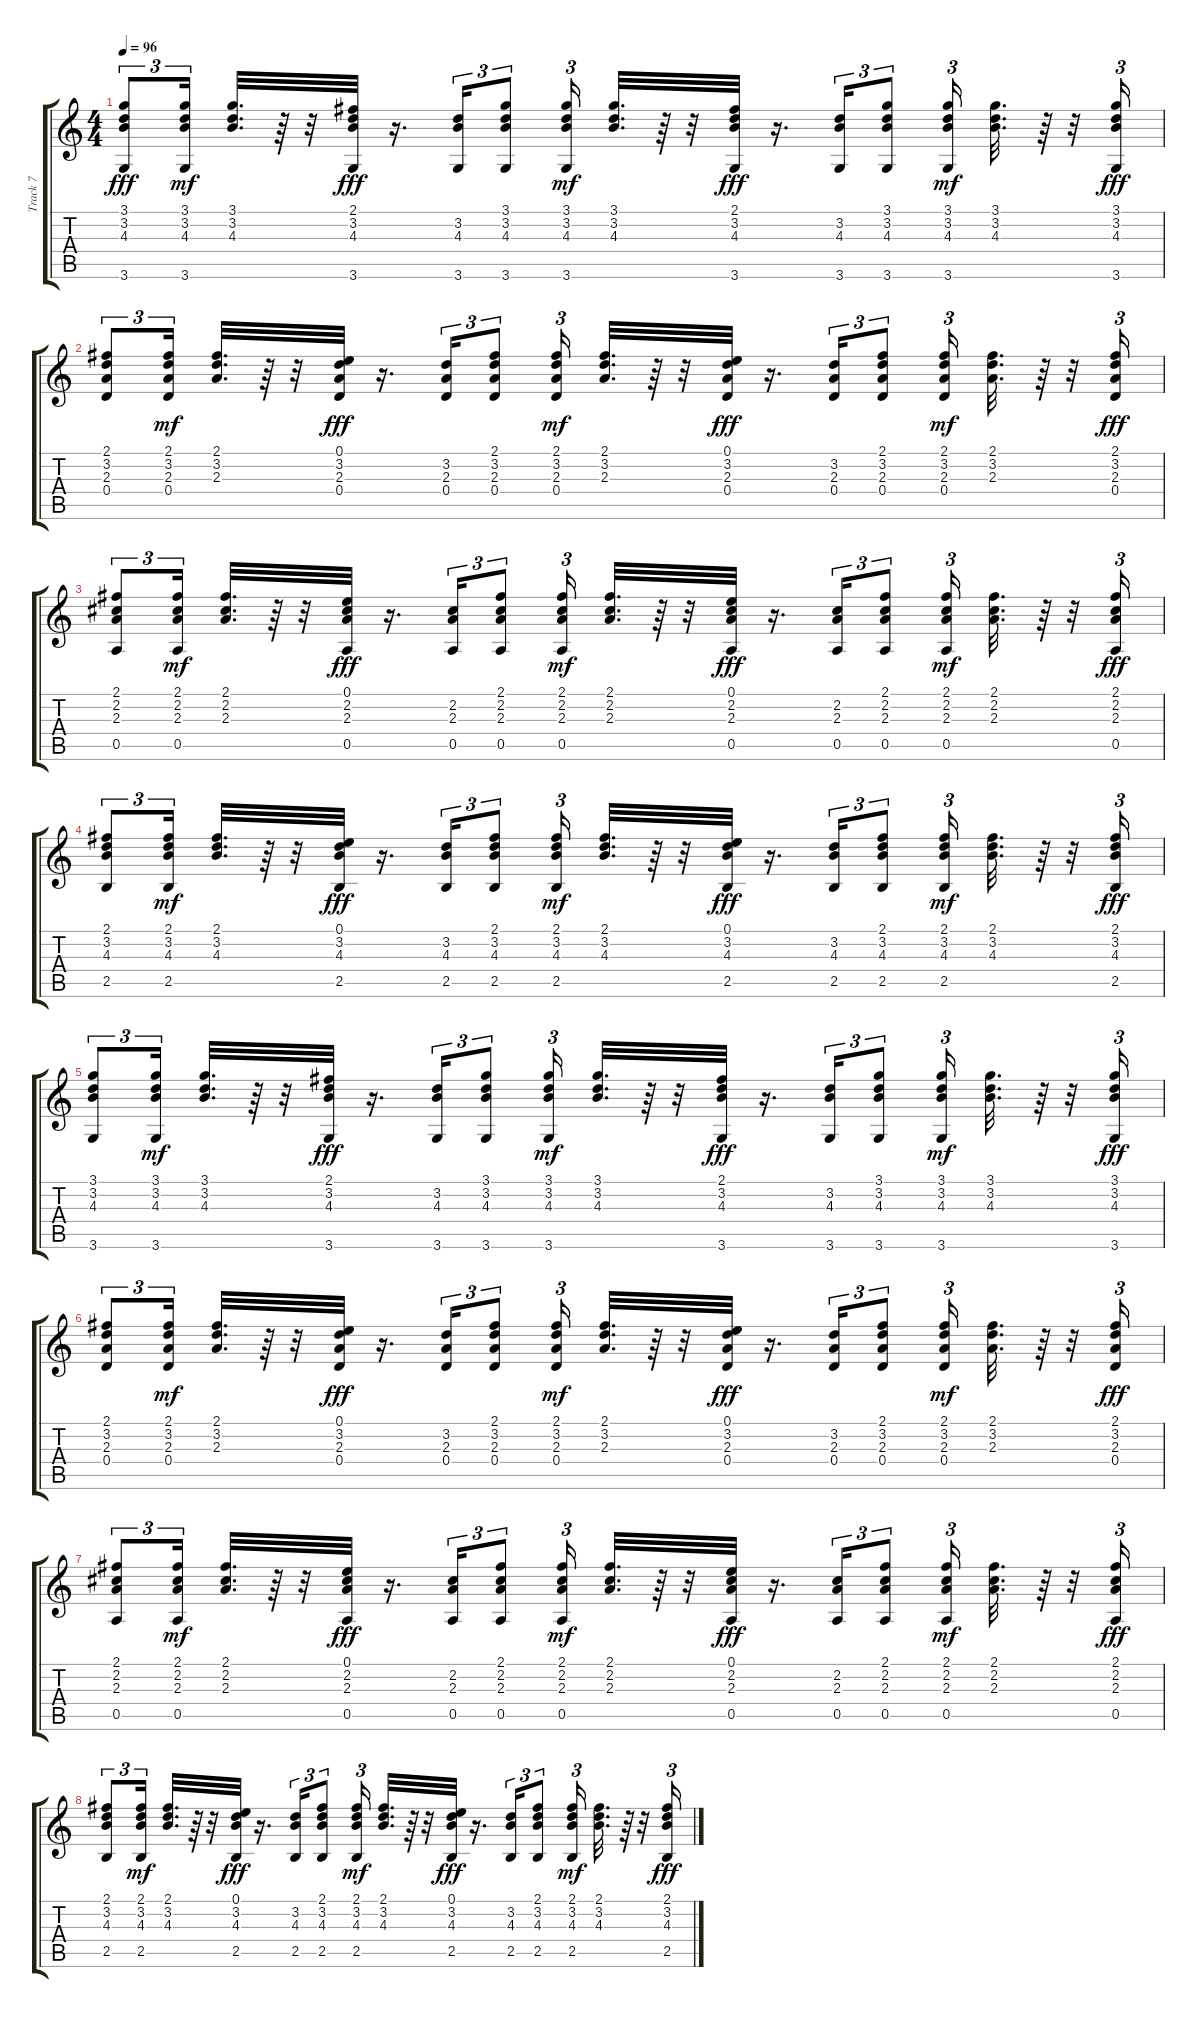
\track ("Track 7" "Track 7") {instrument distortionguitar}
\staff {score tabs}
\tuning (E4 B3 G3 D3 A2 E2) {hide}
\ts (4 4)
\tempo 96
\clef g2
\ks c
(3.1 3.2 4.3 3.6).8{tu (3 2) dy fff} (3.1 3.2 4.3 3.6).16{tu (3 2) dy mf} (3.1 3.2 4.3).32{d} r.64 r.32 (2.1 3.2 4.3 3.6).32{dy fff} r.16{d} (3.2 4.3 3.6).16{tu (3 2)} (3.1 3.2 4.3 3.6).8{tu (3 2)} (3.1 3.2 4.3 3.6).16{tu (3 2) dy mf} (3.1 3.2 4.3).32{d} r.64 r.32 (2.1 3.2 4.3 3.6).32{dy fff} r.16{d} (3.2 4.3 3.6).16{tu (3 2)} (3.1 3.2 4.3 3.6).8{tu (3 2)} (3.1 3.2 4.3 3.6).16{tu (3 2) dy mf} (3.1 3.2 4.3).32{d} r.64 r.32 (3.1 3.2 4.3 3.6).16{tu (3 2) dy fff} |
(2.1 3.2 2.3 0.4).8{tu (3 2)} (2.1 3.2 2.3 0.4).16{tu (3 2) dy mf} (2.1 3.2 2.3).32{d} r.64 r.32 (0.1 3.2 2.3 0.4).32{dy fff} r.16{d} (3.2 2.3 0.4).16{tu (3 2)} (2.1 3.2 2.3 0.4).8{tu (3 2)} (2.1 3.2 2.3 0.4).16{tu (3 2) dy mf} (2.1 3.2 2.3).32{d} r.64 r.32 (0.1 3.2 2.3 0.4).32{dy fff} r.16{d} (3.2 2.3 0.4).16{tu (3 2)} (2.1 3.2 2.3 0.4).8{tu (3 2)} (2.1 3.2 2.3 0.4).16{tu (3 2) dy mf} (2.1 3.2 2.3).32{d} r.64 r.32 (2.1 3.2 2.3 0.4).16{tu (3 2) dy fff} |
(2.1 2.2 2.3 0.5).8{tu (3 2)} (2.1 2.2 2.3 0.5).16{tu (3 2) dy mf} (2.1 2.2 2.3).32{d} r.64 r.32 (0.1 2.2 2.3 0.5).32{dy fff} r.16{d} (2.2 2.3 0.5).16{tu (3 2)} (2.1 2.2 2.3 0.5).8{tu (3 2)} (2.1 2.2 2.3 0.5).16{tu (3 2) dy mf} (2.1 2.2 2.3).32{d} r.64 r.32 (0.1 2.2 2.3 0.5).32{dy fff} r.16{d} (2.2 2.3 0.5).16{tu (3 2)} (2.1 2.2 2.3 0.5).8{tu (3 2)} (2.1 2.2 2.3 0.5).16{tu (3 2) dy mf} (2.1 2.2 2.3).32{d} r.64 r.32 (2.1 2.2 2.3 0.5).16{tu (3 2) dy fff} |
(2.1 3.2 4.3 2.5).8{tu (3 2)} (2.1 3.2 4.3 2.5).16{tu (3 2) dy mf} (2.1 3.2 4.3).32{d} r.64 r.32 (0.1 3.2 4.3 2.5).32{dy fff} r.16{d} (3.2 4.3 2.5).16{tu (3 2)} (2.1 3.2 4.3 2.5).8{tu (3 2)} (2.1 3.2 4.3 2.5).16{tu (3 2) dy mf} (2.1 3.2 4.3).32{d} r.64 r.32 (0.1 3.2 4.3 2.5).32{dy fff} r.16{d} (3.2 4.3 2.5).16{tu (3 2)} (2.1 3.2 4.3 2.5).8{tu (3 2)} (2.1 3.2 4.3 2.5).16{tu (3 2) dy mf} (2.1 3.2 4.3).32{d} r.64 r.32 (2.1 3.2 4.3 2.5).16{tu (3 2) dy fff} |
(3.1 3.2 4.3 3.6).8{tu (3 2)} (3.1 3.2 4.3 3.6).16{tu (3 2) dy mf} (3.1 3.2 4.3).32{d} r.64 r.32 (2.1 3.2 4.3 3.6).32{dy fff} r.16{d} (3.2 4.3 3.6).16{tu (3 2)} (3.1 3.2 4.3 3.6).8{tu (3 2)} (3.1 3.2 4.3 3.6).16{tu (3 2) dy mf} (3.1 3.2 4.3).32{d} r.64 r.32 (2.1 3.2 4.3 3.6).32{dy fff} r.16{d} (3.2 4.3 3.6).16{tu (3 2)} (3.1 3.2 4.3 3.6).8{tu (3 2)} (3.1 3.2 4.3 3.6).16{tu (3 2) dy mf} (3.1 3.2 4.3).32{d} r.64 r.32 (3.1 3.2 4.3 3.6).16{tu (3 2) dy fff} |
(2.1 3.2 2.3 0.4).8{tu (3 2)} (2.1 3.2 2.3 0.4).16{tu (3 2) dy mf} (2.1 3.2 2.3).32{d} r.64 r.32 (0.1 3.2 2.3 0.4).32{dy fff} r.16{d} (3.2 2.3 0.4).16{tu (3 2)} (2.1 3.2 2.3 0.4).8{tu (3 2)} (2.1 3.2 2.3 0.4).16{tu (3 2) dy mf} (2.1 3.2 2.3).32{d} r.64 r.32 (0.1 3.2 2.3 0.4).32{dy fff} r.16{d} (3.2 2.3 0.4).16{tu (3 2)} (2.1 3.2 2.3 0.4).8{tu (3 2)} (2.1 3.2 2.3 0.4).16{tu (3 2) dy mf} (2.1 3.2 2.3).32{d} r.64 r.32 (2.1 3.2 2.3 0.4).16{tu (3 2) dy fff} |
(2.1 2.2 2.3 0.5).8{tu (3 2)} (2.1 2.2 2.3 0.5).16{tu (3 2) dy mf} (2.1 2.2 2.3).32{d} r.64 r.32 (0.1 2.2 2.3 0.5).32{dy fff} r.16{d} (2.2 2.3 0.5).16{tu (3 2)} (2.1 2.2 2.3 0.5).8{tu (3 2)} (2.1 2.2 2.3 0.5).16{tu (3 2) dy mf} (2.1 2.2 2.3).32{d} r.64 r.32 (0.1 2.2 2.3 0.5).32{dy fff} r.16{d} (2.2 2.3 0.5).16{tu (3 2)} (2.1 2.2 2.3 0.5).8{tu (3 2)} (2.1 2.2 2.3 0.5).16{tu (3 2) dy mf} (2.1 2.2 2.3).32{d} r.64 r.32 (2.1 2.2 2.3 0.5).16{tu (3 2) dy fff} |
(2.1 3.2 4.3 2.5).8{tu (3 2)} (2.1 3.2 4.3 2.5).16{tu (3 2) dy mf} (2.1 3.2 4.3).32{d} r.64 r.32 (0.1 3.2 4.3 2.5).32{dy fff} r.16{d} (3.2 4.3 2.5).16{tu (3 2)} (2.1 3.2 4.3 2.5).8{tu (3 2)} (2.1 3.2 4.3 2.5).16{tu (3 2) dy mf} (2.1 3.2 4.3).32{d} r.64 r.32 (0.1 3.2 4.3 2.5).32{dy fff} r.16{d} (3.2 4.3 2.5).16{tu (3 2)} (2.1 3.2 4.3 2.5).8{tu (3 2)} (2.1 3.2 4.3 2.5).16{tu (3 2) dy mf} (2.1 3.2 4.3).32{d} r.64 r.32 (2.1 3.2 4.3 2.5).16{tu (3 2) dy fff}
